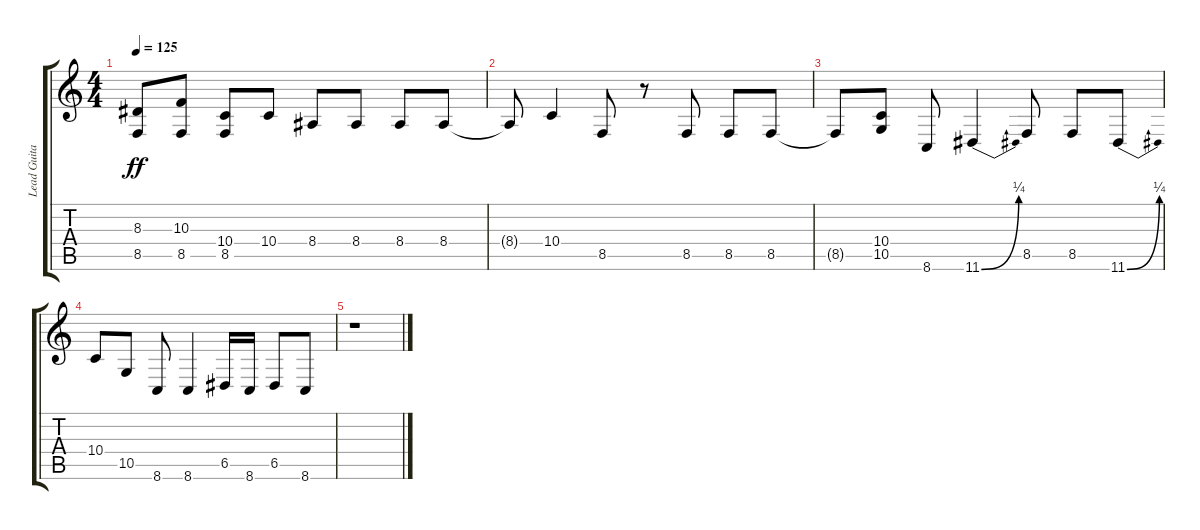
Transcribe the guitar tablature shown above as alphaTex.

\track ("Lead Guitar" "Lead Guita") {instrument lead5charang}
\staff {score tabs}
\tuning (E4 B3 G3 D3 A2 E2) {hide}
\ts (4 4)
\tempo 125
\clef g2
\ks c
(8.3 8.5).8{dy ff volume 8} (10.3 8.5).8 (10.4 8.5).8 10.4.8 8.4.8 8.4.8 8.4.8 8.4.8 |
8.4{t}.8 10.4.4 8.5.8 r.8 8.5.8 8.5.8 8.5.8 |
8.5{t}.8{volume 1} (10.4 10.5).8 8.6.8 11.6{be (bend 0 0 60 1)}.4 8.5.8 8.5.8 11.6{be (bend 0 0 60 1)}.8 |
10.4.8 10.5.8 8.6.8 8.6.4 6.5.16 8.6.16 6.5.8 8.6.8 |
r.1
